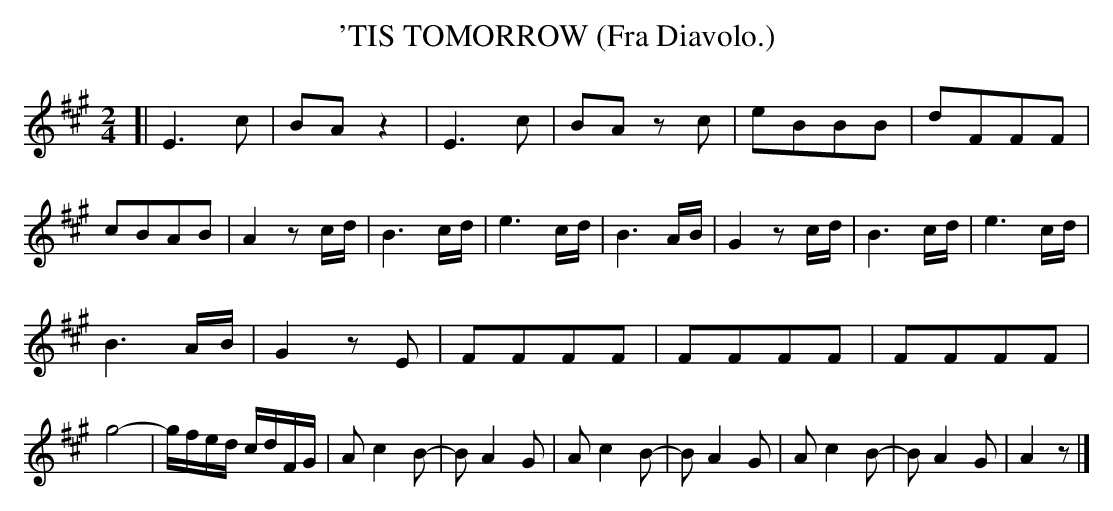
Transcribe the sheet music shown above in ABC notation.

X:1
T: 'TIS TOMORROW (Fra Diavolo.)
M: 2/4
L: 1/8
K: A
[|\
E3c | BAz2 |\
E3c | BA zc |\
eBBB | dFFF |\
cBAB | A2zc/d/ |\
B3c/d/ | e3c/d/ |\
B3A/B/ | G2zc/d/ |\
B3c/d/ | e3c/d/ |
B3A/B/ | G2zE |\
FFFF | FFFF |\
FFFF | g4- |\
g/f/e/d/ c/d/F/G/ | Ac2B- |\
BA2G | Ac2B- |\
BA2G | Ac2B- |\
BA2G | A2z |]
